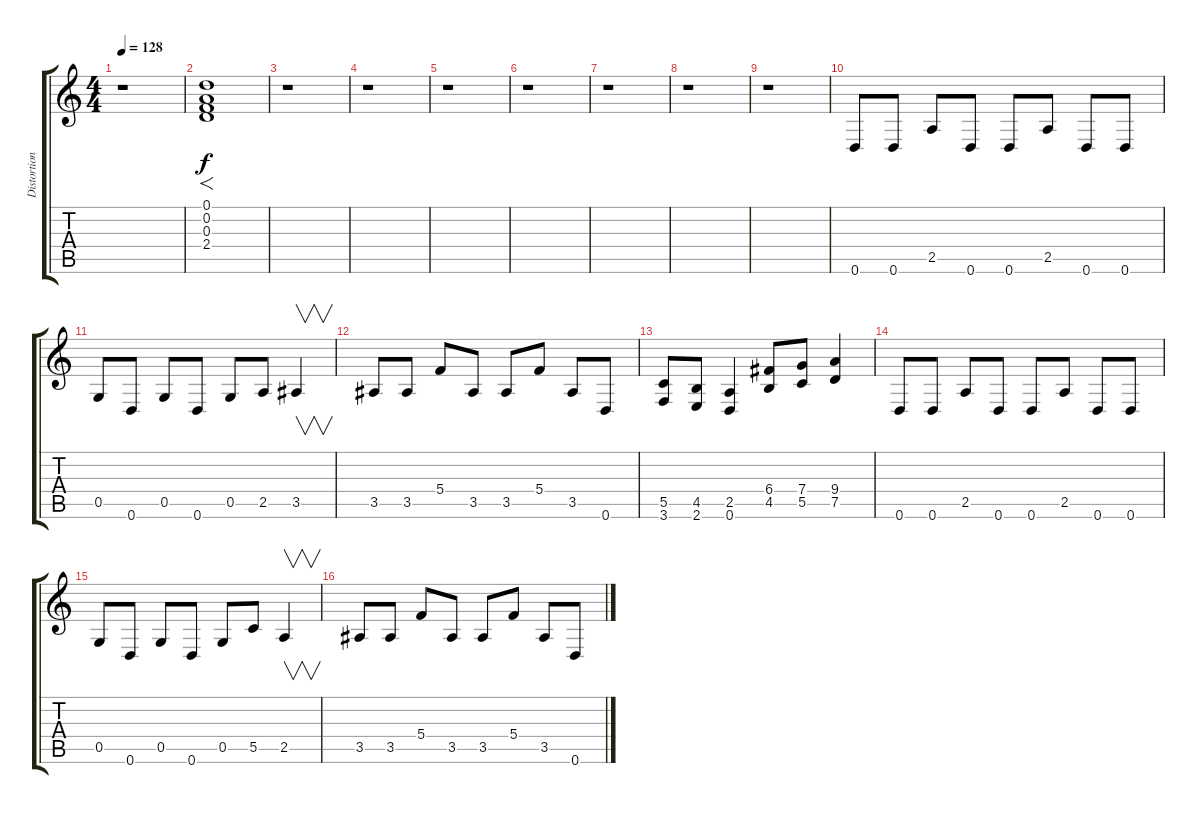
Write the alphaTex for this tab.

\track ("Distortion Guitar 2" "Distortion") {instrument distortionguitar}
\staff {score tabs}
\tuning (D4 A3 F3 C3 G2 D2) {hide}
\ts (4 4)
\tempo 128
\clef g2
\ks c
r.1{dy f} |
(0.1 0.2 0.3 2.4).1{f} |
r.1 |
r.1 |
r.1 |
r.1 |
r.1 |
r.1 |
r.1 |
0.6.8 0.6.8 2.5.8 0.6.8 0.6.8 2.5.8 0.6.8 0.6.8 |
0.5.8 0.6.8 0.5.8 0.6.8 0.5.8 2.5.8 3.5.4{v} |
3.5.8 3.5.8 5.4.8 3.5.8 3.5.8 5.4.8 3.5.8 0.6.8 |
(5.5 3.6).8 (4.5 2.6).8 (2.5 0.6).4 (6.4 4.5).8 (7.4 5.5).8 (9.4 7.5).4 |
0.6.8 0.6.8 2.5.8 0.6.8 0.6.8 2.5.8 0.6.8 0.6.8 |
0.5.8 0.6.8 0.5.8 0.6.8 0.5.8 5.5.8 2.5.4{v} |
3.5.8 3.5.8 5.4.8 3.5.8 3.5.8 5.4.8 3.5.8 0.6.8
